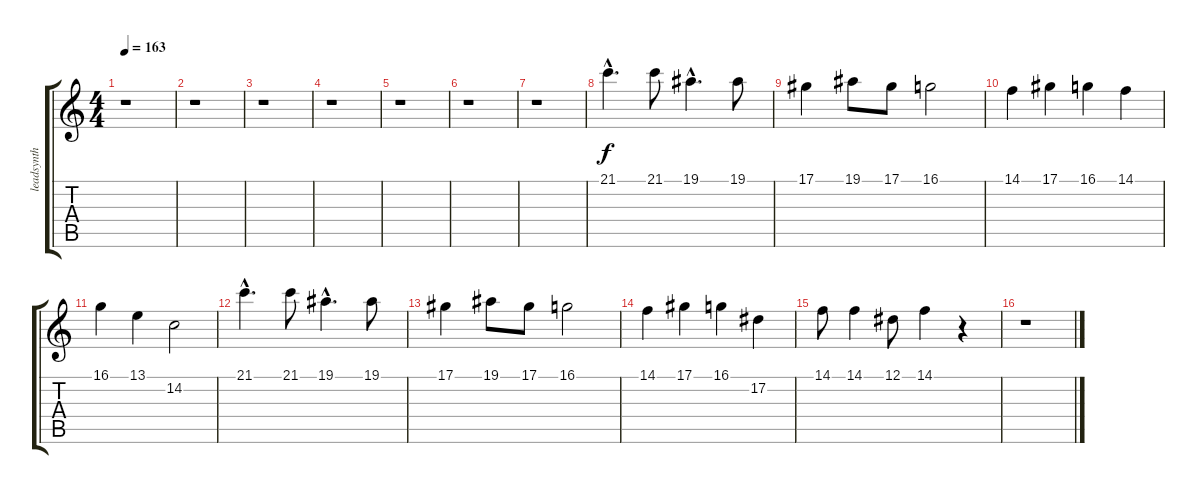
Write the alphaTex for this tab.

\track ("leadsynth" "leadsynth") {instrument stringensemble1}
\staff {score tabs}
\tuning (Eb4 Bb3 Gb3 Db3 Ab2 Eb2) {hide}
\ts (4 4)
\tempo 163
\clef g2
\ks c
r.1{dy f} |
r.1 |
r.1 |
r.1 |
r.1 |
r.1 |
r.1 |
21.1{hac}.4{d} 21.1.8 19.1{hac}.4{d} 19.1.8 |
17.1.4 19.1.8 17.1.8 16.1.2 |
14.1.4 17.1.4 16.1.4 14.1.4 |
16.1.4 13.1.4 14.2.2 |
21.1{hac}.4{d} 21.1.8 19.1{hac}.4{d} 19.1.8 |
17.1.4 19.1.8 17.1.8 16.1.2 |
14.1.4 17.1.4 16.1.4 17.2.4 |
14.1.8 14.1.4 12.1.8 14.1.4 r.4 |
r.1
